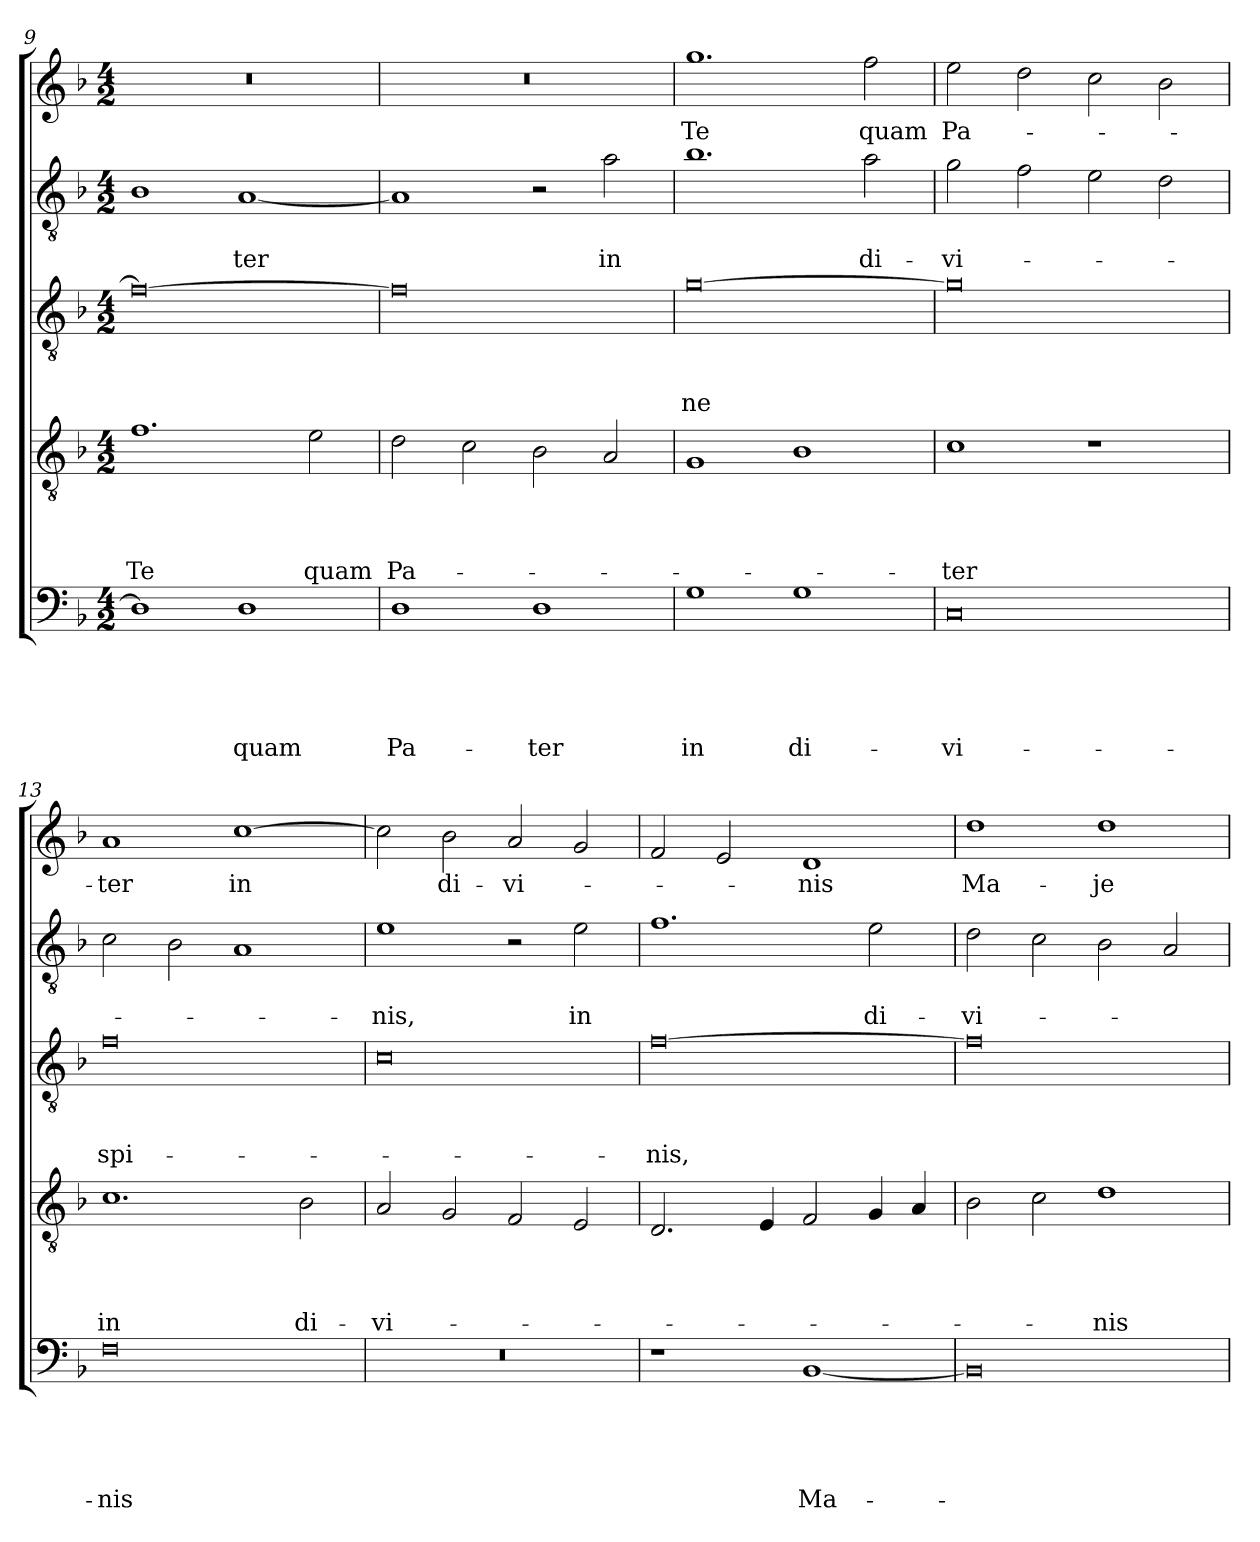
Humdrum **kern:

**kern	**text	**text	**text	**text	**text	**kern	**text	**text	**text	**text	**kern	**text	**text	**text	**kern	**text	**text	**kern	**text
*part5	*part5	*part5	*part5	*part5	*part5	*part4	*part4	*part4	*part4	*part4	*part3	*part3	*part3	*part3	*part2	*part2	*part2	*part1	*part1
*staff5	*staff5	*staff5	*staff5	*staff5	*staff5	*staff4	*staff4	*staff4	*staff4	*staff4	*staff3	*staff3	*staff3	*staff3	*staff2	*staff2	*staff2	*staff1	*staff1
*clefF4	*	*	*	*	*	*clefGv2	*	*	*	*	*clefGv2	*	*	*	*clefGv2	*	*	*clefG2	*
*k[b-]	*	*	*	*	*	*k[b-]	*	*	*	*	*k[b-]	*	*	*	*k[b-]	*	*	*k[b-]	*
*F:	*	*	*	*	*	*F:	*	*	*	*	*F:	*	*	*	*F:	*	*	*F:	*
*M4/2	*	*	*	*	*	*M4/2	*	*	*	*	*M4/2	*	*	*	*M4/2	*	*	*M4/2	*
=9	=9	=9	=9	=9	=9	=9	=9	=9	=9	=9	=9	=9	=9	=9	=9	=9	=9	=9	=9
!	!	!	!	!	!	!	!	!	!	!LO:LY:b	!	!	!	!	!	!	!	!	!
1D]	.	.	.	.	.	1.f	.	.	.	Te	0f_	.	.	.	1B-	.	.	0r	.
!	!	!	!	!	!LO:LY:b	!	!	!	!	!	!	!	!	!	!	!	!LO:LY:b	!	!
1D	.	.	.	.	quam	.	.	.	.	.	.	.	.	.	[1A	.	-ter	.	.
!	!	!	!	!	!	!	!	!	!	!LO:LY:b	!	!	!	!	!	!	!	!	!
.	.	.	.	.	.	2e\	.	.	.	quam	.	.	.	.	.	.	.	.	.
=10	=10	=10	=10	=10	=10	=10	=10	=10	=10	=10	=10	=10	=10	=10	=10	=10	=10	=10	=10
!	!	!	!	!	!LO:LY:b	!	!	!	!	!LO:LY:b	!	!	!	!	!	!	!	!	!
1D	.	.	.	.	Pa-	2d\	.	.	.	Pa-	0f]	.	.	.	1A]	.	.	0r	.
.	.	.	.	.	.	2c\	.	.	.	.	.	.	.	.	.	.	.	.	.
!	!	!	!	!	!LO:LY:b	!	!	!	!	!	!	!	!	!	!	!	!	!	!
1D	.	.	.	.	-ter	2B-\	.	.	.	.	.	.	.	.	2r	.	.	.	.
!	!	!	!	!	!	!	!	!	!	!	!	!	!	!	!	!	!LO:LY:b	!	!
.	.	.	.	.	.	2A/	.	.	.	.	.	.	.	.	2a\	.	in	.	.
=11	=11	=11	=11	=11	=11	=11	=11	=11	=11	=11	=11	=11	=11	=11	=11	=11	=11	=11	=11
!	!	!	!	!	!LO:LY:b	!	!	!	!	!	!	!	!	!LO:LY:b	!	!	!	!	!LO:LY:b
1G	.	.	.	.	in	1G	.	.	.	.	[0g	.	.	-ne	1.b-	.	.	1.gg	Te
!	!	!	!	!	!LO:LY:b	!	!	!	!	!	!	!	!	!	!	!	!	!	!
1G	.	.	.	.	di-	1B-	.	.	.	.	.	.	.	.	.	.	.	.	.
!	!	!	!	!	!	!	!	!	!	!	!	!	!	!	!	!	!LO:LY:b	!	!LO:LY:b
.	.	.	.	.	.	.	.	.	.	.	.	.	.	.	2a\	.	di-	2ff\	quam
=12	=12	=12	=12	=12	=12	=12	=12	=12	=12	=12	=12	=12	=12	=12	=12	=12	=12	=12	=12
!	!	!	!	!	!LO:LY:b	!	!	!	!	!LO:LY:b	!	!	!	!	!	!	!LO:LY:b	!	!LO:LY:b
0C	.	.	.	.	-vi-	1c	.	.	.	-ter	0g]	.	.	.	2g\	.	-vi-	2ee\	Pa-
.	.	.	.	.	.	.	.	.	.	.	.	.	.	.	2f\	.	.	2dd\	.
.	.	.	.	.	.	1r	.	.	.	.	.	.	.	.	2e\	.	.	2cc\	.
.	.	.	.	.	.	.	.	.	.	.	.	.	.	.	2d\	.	.	2b-\	.
!!LO:LB:g=z
=13	=13	=13	=13	=13	=13	=13	=13	=13	=13	=13	=13	=13	=13	=13	=13	=13	=13	=13	=13
!	!	!	!	!	!LO:LY:b	!	!	!	!	!LO:LY:b	!	!	!	!LO:LY:b	!	!	!	!	!LO:LY:b
0F	.	.	.	.	-nis	1.c	.	.	.	in	0f	.	.	spi-	2c\	.	.	1a	-ter
.	.	.	.	.	.	.	.	.	.	.	.	.	.	.	2B-\	.	.	.	.
!	!	!	!	!	!	!	!	!	!	!	!	!	!	!	!	!	!	!	!LO:LY:b
.	.	.	.	.	.	.	.	.	.	.	.	.	.	.	1A	.	.	[1cc	in
!	!	!	!	!	!	!	!	!	!	!LO:LY:b	!	!	!	!	!	!	!	!	!
.	.	.	.	.	.	2B-\	.	.	.	di-	.	.	.	.	.	.	.	.	.
=14	=14	=14	=14	=14	=14	=14	=14	=14	=14	=14	=14	=14	=14	=14	=14	=14	=14	=14	=14
!	!	!	!	!	!	!	!	!	!	!LO:LY:b	!	!	!	!	!	!	!LO:LY:b	!	!
0r	.	.	.	.	.	2A/	.	.	.	-vi-	0c	.	.	.	1e	.	-nis,	2cc\]	.
!	!	!	!	!	!	!	!	!	!	!	!	!	!	!	!	!	!	!	!LO:LY:b
.	.	.	.	.	.	2G/	.	.	.	.	.	.	.	.	.	.	.	2b-\	di-
!	!	!	!	!	!	!	!	!	!	!	!	!	!	!	!	!	!	!	!LO:LY:b
.	.	.	.	.	.	2F/	.	.	.	.	.	.	.	.	2r	.	.	2a/	-vi-
!	!	!	!	!	!	!	!	!	!	!	!	!	!	!	!	!	!LO:LY:b	!	!
.	.	.	.	.	.	2E/	.	.	.	.	.	.	.	.	2e\	.	in	2g/	.
=15	=15	=15	=15	=15	=15	=15	=15	=15	=15	=15	=15	=15	=15	=15	=15	=15	=15	=15	=15
!	!	!	!	!	!	!	!	!	!	!	!	!	!	!LO:LY:b	!	!	!	!	!
1r	.	.	.	.	.	2.D/	.	.	.	.	[0f	.	.	-nis,	1.f	.	.	2f/	.
.	.	.	.	.	.	.	.	.	.	.	.	.	.	.	.	.	.	2e/	.
.	.	.	.	.	.	4E/	.	.	.	.	.	.	.	.	.	.	.	.	.
!	!	!	!	!	!LO:LY:b	!	!	!	!	!	!	!	!	!	!	!	!	!	!LO:LY:b
[1BB-	.	.	.	.	Ma-	2F/	.	.	.	.	.	.	.	.	.	.	.	1d	-nis
!	!	!	!	!	!	!	!	!	!	!	!	!	!	!	!	!	!LO:LY:b	!	!
.	.	.	.	.	.	4G/	.	.	.	.	.	.	.	.	2e\	.	di-	.	.
.	.	.	.	.	.	4A/	.	.	.	.	.	.	.	.	.	.	.	.	.
=16	=16	=16	=16	=16	=16	=16	=16	=16	=16	=16	=16	=16	=16	=16	=16	=16	=16	=16	=16
!	!	!	!	!	!	!	!	!	!	!	!	!	!	!	!	!	!LO:LY:b	!	!LO:LY:b
0BB-]	.	.	.	.	.	2B-\	.	.	.	.	0f]	.	.	.	2d\	.	-vi-	1dd	Ma-
.	.	.	.	.	.	2c\	.	.	.	.	.	.	.	.	2c\	.	.	.	.
!	!	!	!	!	!	!	!	!	!	!LO:LY:b	!	!	!	!	!	!	!	!	!LO:LY:b
.	.	.	.	.	.	1d	.	.	.	-nis	.	.	.	.	2B-\	.	.	1dd	-je-
.	.	.	.	.	.	.	.	.	.	.	.	.	.	.	2A/	.	.	.	.
=	=	=	=	=	=	=	=	=	=	=	=	=	=	=	=	=	=	=	=
*-	*-	*-	*-	*-	*-	*-	*-	*-	*-	*-	*-	*-	*-	*-	*-	*-	*-	*-	*-
